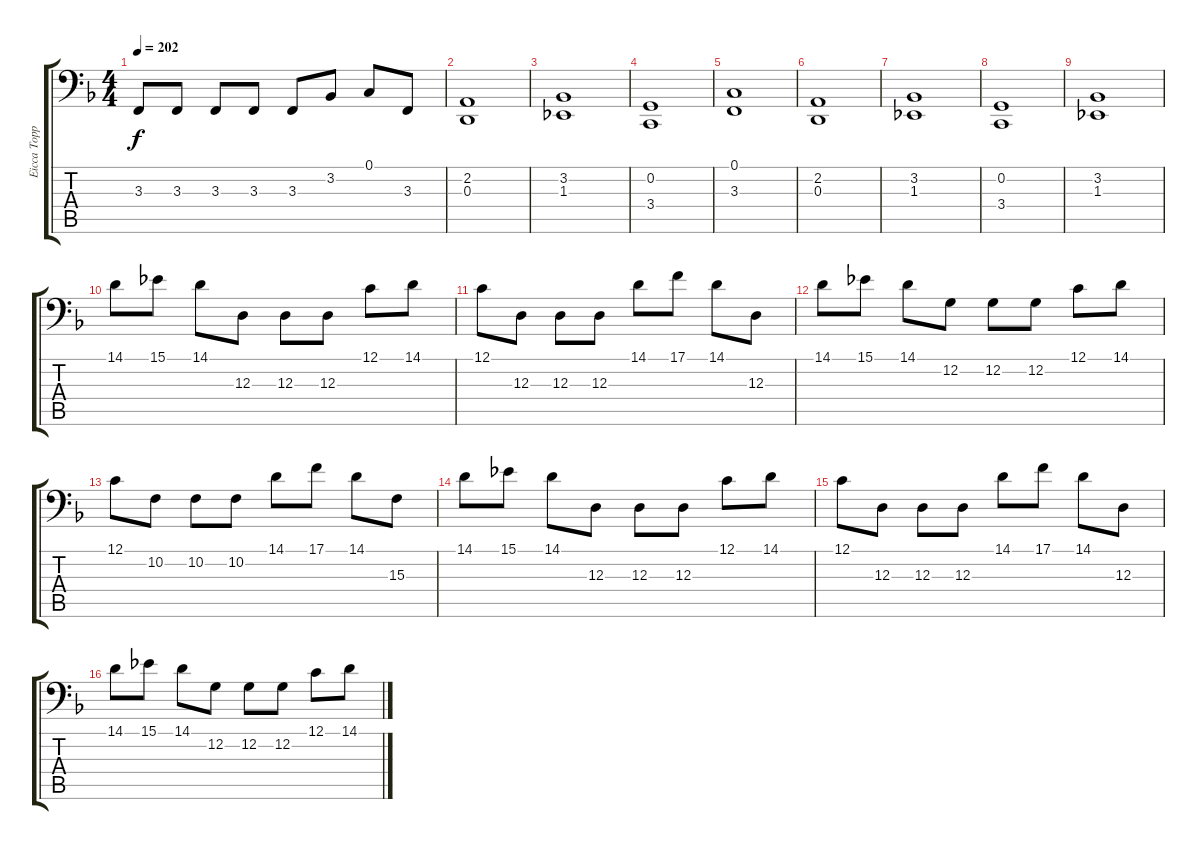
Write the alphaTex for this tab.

\track ("Eicca Toppinen - Rhythm Cello" "Eicca Topp") {instrument cello}
\staff {score tabs}
\tuning (C3 G2 D2 A1 E1 B0) {hide}
\ts (4 4)
\tempo 202
\clef f4
\ks f
3.3.8{dy f} 3.3.8 3.3.8 3.3.8 3.3.8 3.2.8 0.1.8 3.3.8 |
(2.2 0.3).1 |
(3.2 1.3).1 |
(0.2 3.4).1 |
(0.1 3.3).1 |
(2.2 0.3).1 |
(3.2 1.3).1 |
(0.2 3.4).1 |
(3.2 1.3).1 |
14.1.8 15.1.8 14.1.8 12.3.8 12.3.8 12.3.8 12.1.8 14.1.8 |
12.1.8 12.3.8 12.3.8 12.3.8 14.1.8 17.1.8 14.1.8 12.3.8 |
14.1.8 15.1.8 14.1.8 12.2.8 12.2.8 12.2.8 12.1.8 14.1.8 |
12.1.8 10.2.8 10.2.8 10.2.8 14.1.8 17.1.8 14.1.8 15.3.8 |
14.1.8 15.1.8 14.1.8 12.3.8 12.3.8 12.3.8 12.1.8 14.1.8 |
12.1.8 12.3.8 12.3.8 12.3.8 14.1.8 17.1.8 14.1.8 12.3.8 |
14.1.8 15.1.8 14.1.8 12.2.8 12.2.8 12.2.8 12.1.8 14.1.8
